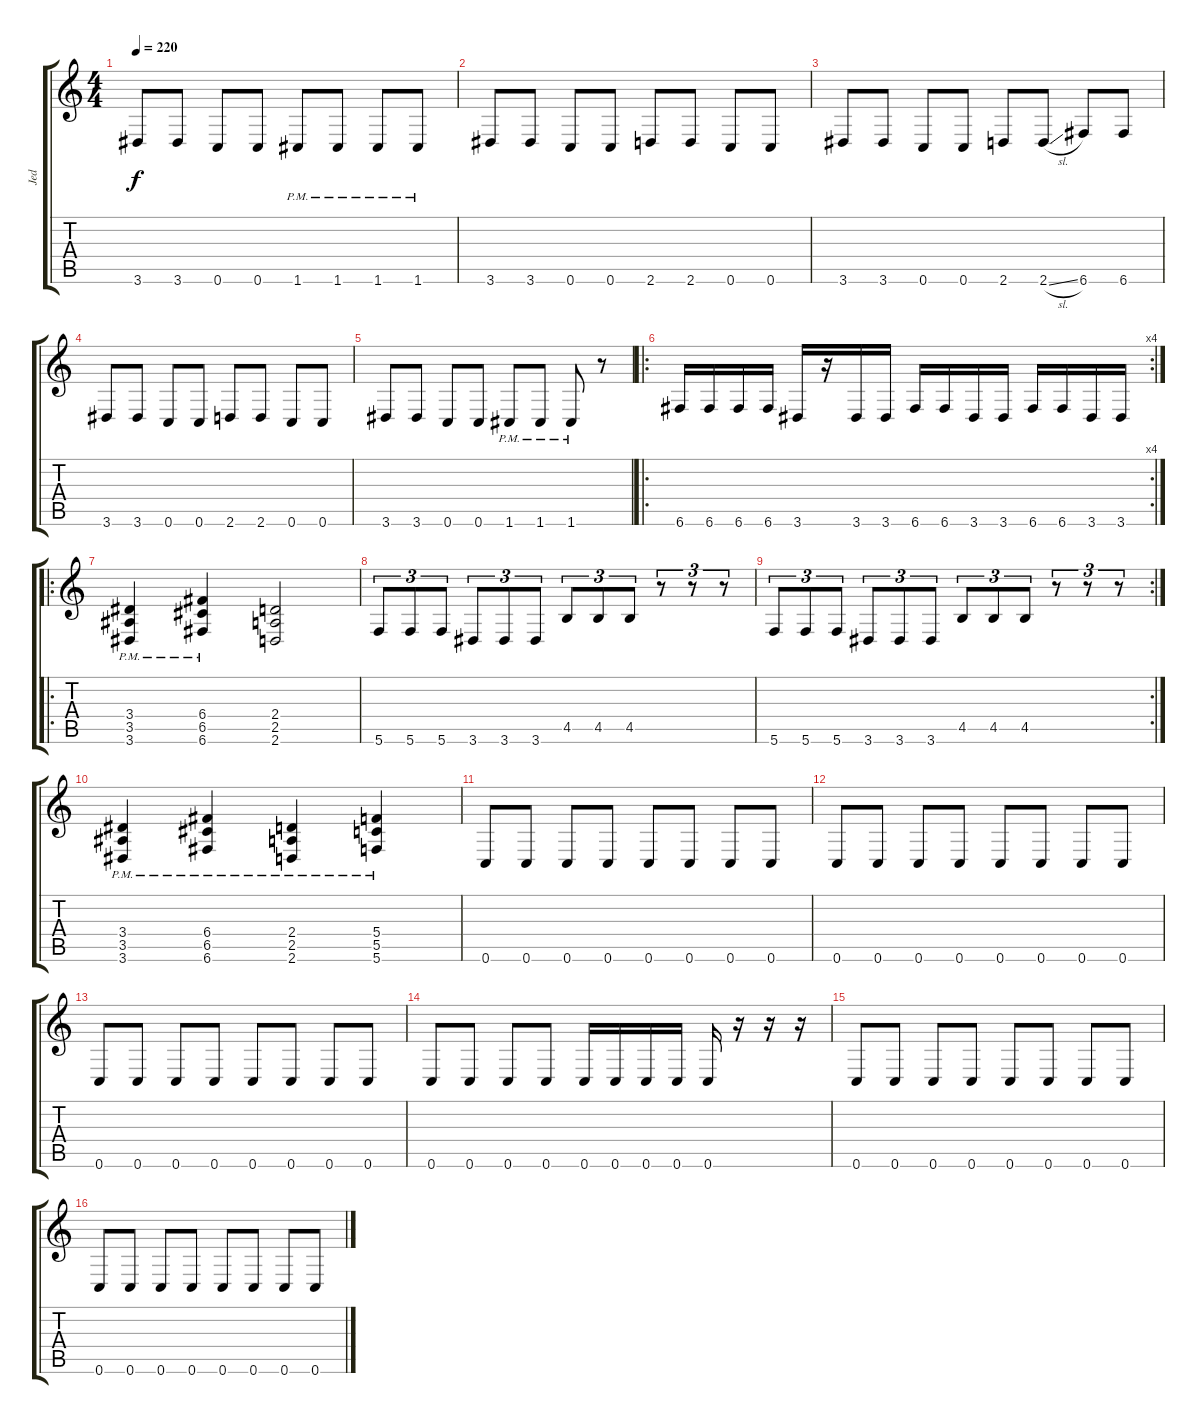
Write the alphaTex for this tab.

\track ("Jed" "Jed") {instrument distortionguitar}
\staff {score tabs}
\tuning (E4 C4 G3 C3 G2 C2) {hide}
\ts (4 4)
\tempo 220
\clef g2
\ks c
3.6.8{dy f} 3.6.8 0.6.8 0.6.8 1.6{pm}.8 1.6{pm}.8 1.6{pm}.8 1.6{pm}.8 |
3.6.8 3.6.8 0.6.8 0.6.8 2.6.8 2.6.8 0.6.8 0.6.8 |
3.6.8 3.6.8 0.6.8 0.6.8 2.6.8 2.6{sl}.8 6.6.8 6.6.8 |
3.6.8 3.6.8 0.6.8 0.6.8 2.6.8 2.6.8 0.6.8 0.6.8 |
3.6.8 3.6.8 0.6.8 0.6.8 1.6{pm}.8 1.6{pm}.8 1.6{pm}.8 r.8 |
\ro
\rc 4
6.6.16 6.6.16 6.6.16 6.6.16 3.6.16 r.16 3.6.16 3.6.16 6.6.16 6.6.16 3.6.16 3.6.16 6.6.16 6.6.16 3.6.16 3.6.16 |
\ro
(3.4{pm} 3.5{pm} 3.6{pm}).4 (6.4{pm} 6.5{pm} 6.6{pm}).4 (2.4 2.5 2.6).2 |
5.6.8{tu (3 2)} 5.6.8{tu (3 2)} 5.6.8{tu (3 2)} 3.6.8{tu (3 2)} 3.6.8{tu (3 2)} 3.6.8{tu (3 2)} 4.5.8{tu (3 2)} 4.5.8{tu (3 2)} 4.5.8{tu (3 2)} r.8{tu (3 2)} r.8{tu (3 2)} r.8{tu (3 2)} |
\rc 2
5.6.8{tu (3 2)} 5.6.8{tu (3 2)} 5.6.8{tu (3 2)} 3.6.8{tu (3 2)} 3.6.8{tu (3 2)} 3.6.8{tu (3 2)} 4.5.8{tu (3 2)} 4.5.8{tu (3 2)} 4.5.8{tu (3 2)} r.8{tu (3 2)} r.8{tu (3 2)} r.8{tu (3 2)} |
(3.4{pm} 3.5{pm} 3.6{pm}).4 (6.4{pm} 6.5{pm} 6.6{pm}).4 (2.4{pm} 2.5{pm} 2.6{pm}).4 (5.4{pm} 5.5{pm} 5.6{pm}).4 |
0.6.8 0.6.8 0.6.8 0.6.8 0.6.8 0.6.8 0.6.8 0.6.8 |
0.6.8 0.6.8 0.6.8 0.6.8 0.6.8 0.6.8 0.6.8 0.6.8 |
0.6.8 0.6.8 0.6.8 0.6.8 0.6.8 0.6.8 0.6.8 0.6.8 |
0.6.8 0.6.8 0.6.8 0.6.8 0.6.16 0.6.16 0.6.16 0.6.16 0.6.16 r.16 r.16 r.16 |
0.6.8 0.6.8 0.6.8 0.6.8 0.6.8 0.6.8 0.6.8 0.6.8 |
0.6.8 0.6.8 0.6.8 0.6.8 0.6.8 0.6.8 0.6.8 0.6.8
